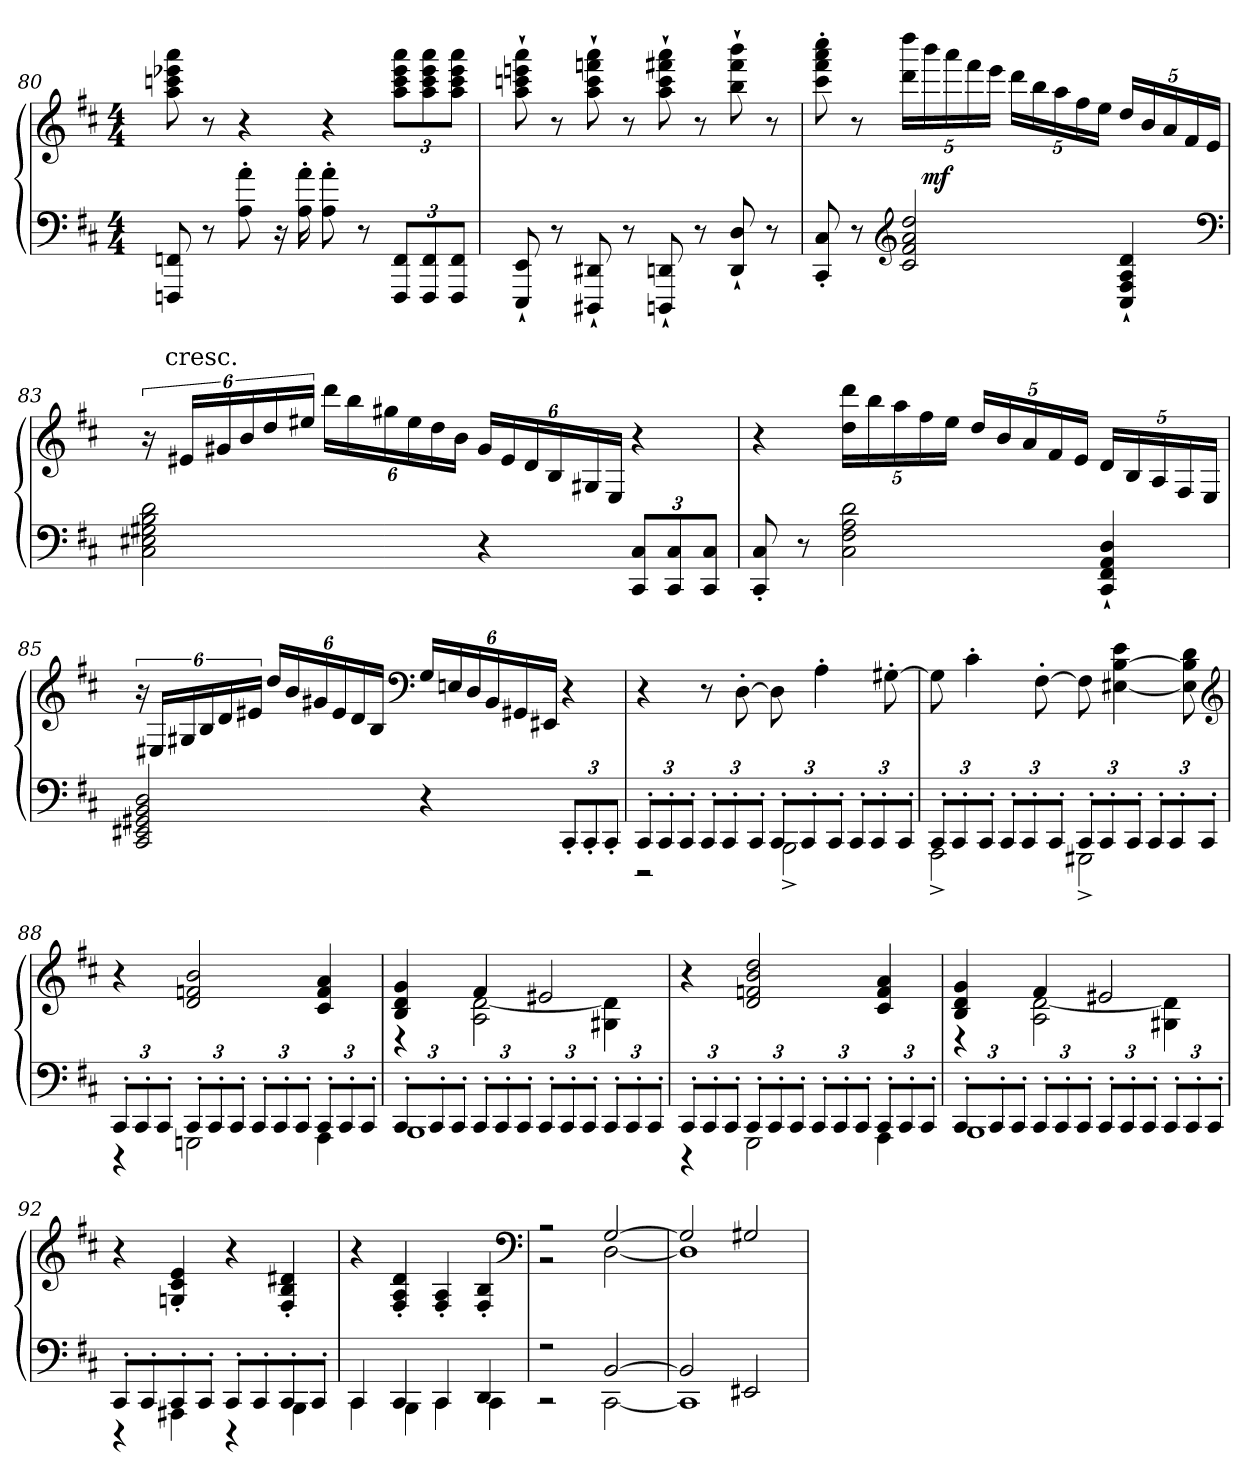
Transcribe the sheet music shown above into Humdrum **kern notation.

**kern	**kern	**dynam
*part1	*part1	*part1
*staff2	*staff1	*staff1/2
*clefF4	*clefG2	*
*k[f#c#]	*k[f#c#]	*
*M4/4	*M4/4	*
=80	=80	=80
8FFFn/ 8FFn/	8aa\ 8cccn\ 8eee-X\ 8aaa\	.
8r	8r	.
8A'\ 8a'\	4r	.
16r	.	.
16A'\ 16a'\	.	.
8A'\ 8a'\	4r	.
8r	.	.
12FFF/ 12FF/L	12aa\ 12ccc\ 12eee-\ 12aaa\L	.
12FFF/ 12FF/	12aa\ 12ccc\ 12eee-\ 12aaa\	.
12FFF/ 12FF/J	12aa\ 12ccc\ 12eee-\ 12aaa\J	.
=81	=81	=81
8EEE`/ 8EE`/	8aa`\ 8cccn`\ 8eeen`\ 8aaa`\	.
8r	8r	.
8DDD#X`/ 8DD#X`/	8aa`\ 8ccc`\ 8fffn`\ 8aaa`\	.
8r	8r	.
8DDDn`/ 8DDn`/	8aa`\ 8ccc`\ 8fff#X`\ 8aaa`\	.
8r	8r	.
8DD`/ 8D`/	8bb`\ 8fff#`\ 8bbb`\	.
8r	8r	.
=82	=82	=82
8CC#'/ 8C#'/	8ccc#'\ 8fff#'\ 8aaa'\ 8cccc#'\	.
8r	8r	.
*clefG2	*	*
2c#/ 2f#/ 2a/ 2dd/	20ddd\ 20dddd\LL	.
.	20bbb\	mf
.	20aaa\	.
.	20fff#\	.
.	20eee\JJ	.
.	20ddd\LL	.
.	20bb\	.
.	20aa\	.
.	20ff#\	.
.	20ee\JJ	.
4C#`/ 4F#`/ 4A`/ 4d`/	20dd/LL	.
.	20b/	.
.	20a/	.
.	20f#/	.
.	20e/JJ	.
*clefF4	*	*
=83	=83	=83
2C#\ 2E#X\ 2G#X\ 2B\ 2d\	24r	.
!	!LO:TX:t=cresc.	!
.	24e#X/LL	.
.	24g#X/	.
.	24b/	.
.	24dd/	.
.	24ee#X/JJ	.
.	24ddd\LL	.
.	24bb\	.
.	24gg#X\	.
.	24ee#\	.
.	24dd\	.
.	24b\JJ	.
4r	24g#/LL	.
.	24e#/	.
.	24d/	.
.	24B/	.
.	24G#X/	.
.	24E/JJ	.
12CC#/ 12C#/L	4r	.
12CC#/ 12C#/	.	.
12CC#/ 12C#/J	.	.
=84	=84	=84
8CC#'/ 8C#'/	4r	.
8r	.	.
2C#\ 2F#\ 2A\ 2d\	20dd\ 20ddd\LL	.
.	20bb\	.
.	20aa\	.
.	20ff#\	.
.	20ee\JJ	.
.	20dd/LL	.
.	20b/	.
.	20a/	.
.	20f#/	.
.	20e/JJ	.
4CC#`/ 4FF#`/ 4AA`/ 4D`/	20d/LL	.
.	20B/	.
.	20A/	.
.	20F#/	.
.	20E/JJ	.
=85	=85	=85
2CC#/ 2EE#X/ 2GG#X/ 2BB/ 2D/	24r	.
.	24E#X/LL	.
.	24G#X/	.
.	24B/	.
.	24d/	.
.	24e#X/JJ	.
.	24dd/LL	.
.	24b/	.
.	24g#X/	.
.	24e#/	.
.	24d/	.
.	24B/JJ	.
*	*clefF4	*
4r	24G#/LL	.
.	24En/	.
.	24D/	.
.	24BB/	.
.	24GG#X/	.
.	24EE#X/JJ	.
12CC#'/L	4r	.
12CC#'/	.	.
12CC#'/J	.	.
=86	=86	=86
*^	*	*
12CC#'/L	2r	4r	.
12CC#'/	.	.	.
12CC#'/J	.	.	.
12CC#'/L	.	8r	.
12CC#'/	.	.	.
.	.	[8D'\	.
12CC#'/J	.	.	.
12CC#'/L	2BBB^\	8D\]	.
12CC#'/	.	.	.
.	.	4A'\	.
12CC#'/J	.	.	.
12CC#'/L	.	.	.
12CC#'/	.	.	.
.	.	[8G#X'\	.
12CC#'/J	.	.	.
=87	=87	=87	=87
12CC#'/L	2AAA^\	8G#\]	.
12CC#'/	.	.	.
.	.	4c#'\	.
12CC#'/J	.	.	.
12CC#'/L	.	.	.
12CC#'/	.	.	.
.	.	[8F#'\	.
12CC#'/J	.	.	.
12CC#'/L	2GGG#X^\	8F#\]	.
12CC#'/	.	.	.
.	.	[4E#X\ [4B\ 4e\	.
12CC#'/J	.	.	.
12CC#'/L	.	.	.
12CC#'/	.	.	.
.	.	8E#]\ 8B]\ 8d\	.
12CC#'/J	.	.	.
*	*	*clefG2	*
=88	=88	=88	=88
12CC#'/L	4r	4r	.
12CC#'/	.	.	.
12CC#'/J	.	.	.
12CC#'/L	2GGGn\	2d/ 2fn/ 2b/	.
12CC#'/	.	.	.
12CC#'/J	.	.	.
12CC#'/L	.	.	.
12CC#'/	.	.	.
12CC#'/J	.	.	.
12CC#'/L	4AAA\	4c#/ 4f/ 4a/	.
12CC#'/	.	.	.
12CC#'/J	.	.	.
=89	=89	=89	=89
*	*	*^	*
12CC#'/L	1BBB	4B/ 4d/ 4g/	4r	.
12CC#'/	.	.	.	.
12CC#'/J	.	.	.	.
12CC#'/L	.	4f#/	2A\ [2d\	.
12CC#'/	.	.	.	.
12CC#'/J	.	.	.	.
12CC#'/L	.	2e#X/	.	.
12CC#'/	.	.	.	.
12CC#'/J	.	.	.	.
12CC#'/L	.	.	4G#X\ 4d]\	.
12CC#'/	.	.	.	.
12CC#'/J	.	.	.	.
*	*	*v	*v	*
=90	=90	=90	=90
12CC#'/L	4r	4r	.
12CC#'/	.	.	.
12CC#'/J	.	.	.
12CC#'/L	2GGG\	2d/ 2fn/ 2b/ 2dd/	.
12CC#'/	.	.	.
12CC#'/J	.	.	.
12CC#'/L	.	.	.
12CC#'/	.	.	.
12CC#'/J	.	.	.
12CC#'/L	4AAA\	4c#/ 4f/ 4a/	.
12CC#'/	.	.	.
12CC#'/J	.	.	.
=91	=91	=91	=91
*	*	*^	*
12CC#'/L	1BBB	4B/ 4d/ 4g/	4r	.
12CC#'/	.	.	.	.
12CC#'/J	.	.	.	.
12CC#'/L	.	4f#/	2A\ [2d\	.
12CC#'/	.	.	.	.
12CC#'/J	.	.	.	.
12CC#'/L	.	2e#X/	.	.
12CC#'/	.	.	.	.
12CC#'/J	.	.	.	.
12CC#'/L	.	.	4G#X\ 4d]\	.
12CC#'/	.	.	.	.
12CC#'/J	.	.	.	.
*	*	*v	*v	*
=92	=92	=92	=92
8CC#'/L	4r	4r	.
8CC#'/	.	.	.
8CC#'/	4AAA#X\	4Gn'/ 4c#'/ 4e'/	.
8CC#'/J	.	.	.
8CC#'/L	4r	4r	.
8CC#'/	.	.	.
8CC#'/	4BBB\	4F#'/ 4B'/ 4d#X'/	.
8CC#'/J	.	.	.
=93	=93	=93	=93
4CC#/	4CC#\	4r	.
4CC#/	4BBB\	4F#'/ 4A'/ 4d'/	.
4CC#/	4CC#\	4F#'/ 4A'/	.
4DD/	4CC#\	4F#'/ 4B'/	.
*	*	*clefF4	*
=94	=94	=94	=94
*	*	*^	*
2r	2r	2r	2r	.
[2BB/	[2CC#\	[2G/	[2D\	.
=95	=95	=95	=95	=95
2BB/]	1CC#]	2G/]	1D]	.
2EE#X/	.	2G#X/	.	.
*v	*v	*	*	*
*	*v	*v	*
=	=	=
*-	*-	*-
